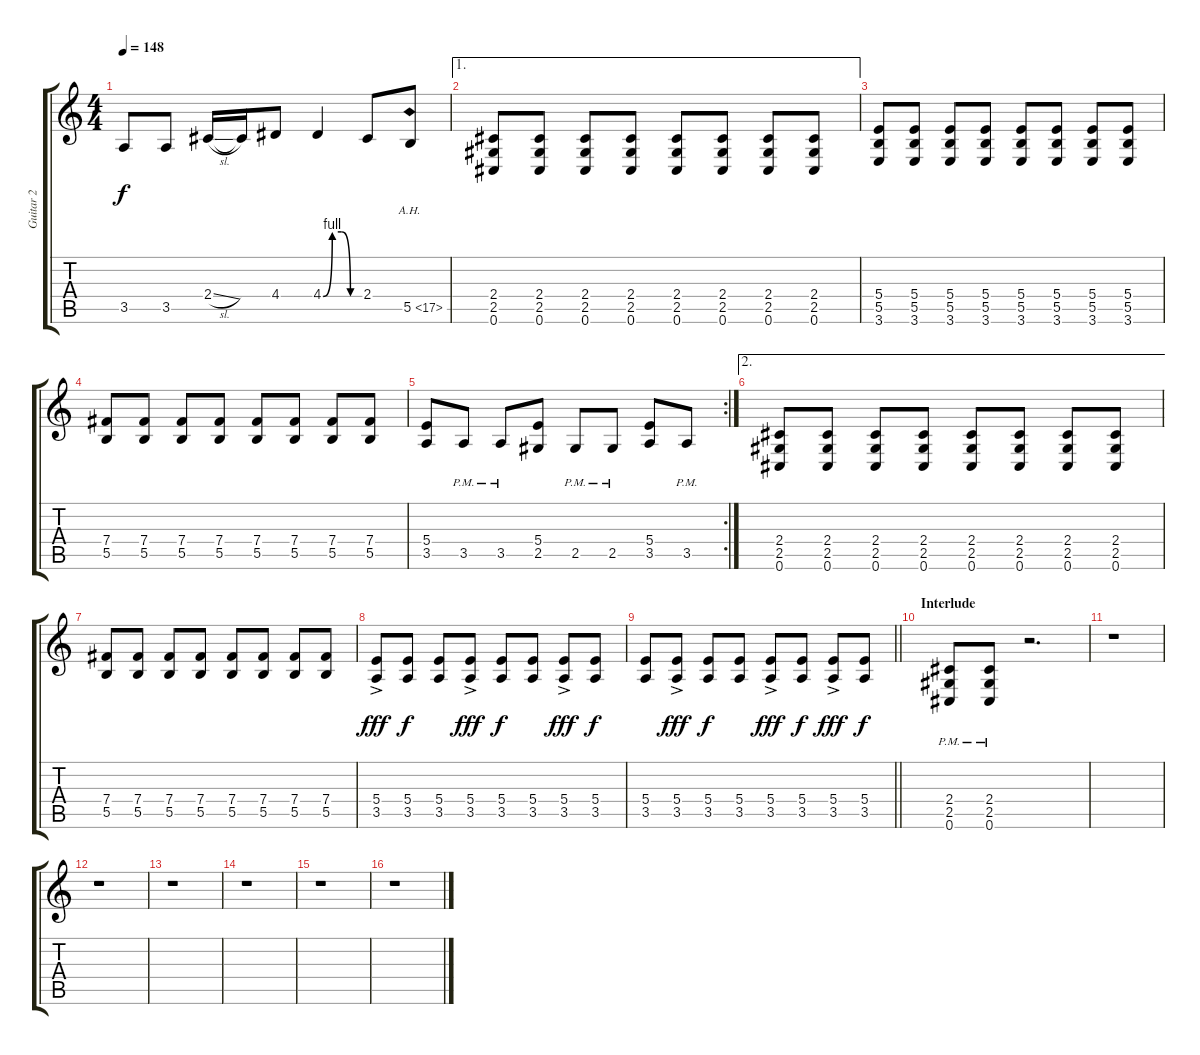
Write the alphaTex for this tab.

\track ("Guitar 2" "Guitar 2") {instrument overdrivenguitar}
\staff {score tabs}
\tuning (Db4 G3 E3 B2 Gb2 Db2) {hide}
\ts (4 4)
\tempo 148
\clef g2
\ks c
3.5.8{dy f} 3.5.8 2.4{sl}.16 2.4{t}.16 4.4.8 4.4{be (custom 0 0 15 4 30 4 45 0 60 0)}.4 2.4.8 5.5{ah 12}.8 |
\ae 1
(2.4 2.5 0.6).8 (2.4 2.5 0.6).8 (2.4 2.5 0.6).8 (2.4 2.5 0.6).8 (2.4 2.5 0.6).8 (2.4 2.5 0.6).8 (2.4 2.5 0.6).8 (2.4 2.5 0.6).8 |
(5.4 5.5 3.6).8 (5.4 5.5 3.6).8 (5.4 5.5 3.6).8 (5.4 5.5 3.6).8 (5.4 5.5 3.6).8 (5.4 5.5 3.6).8 (5.4 5.5 3.6).8 (5.4 5.5 3.6).8 |
(7.4 5.5).8 (7.4 5.5).8 (7.4 5.5).8 (7.4 5.5).8 (7.4 5.5).8 (7.4 5.5).8 (7.4 5.5).8 (7.4 5.5).8 |
\rc 2
(5.4 3.5).8 3.5{pm}.8 3.5{pm}.8 (5.4 2.5).8 2.5{pm}.8 2.5{pm}.8 (5.4 3.5).8 3.5{pm}.8 |
\ae 2
(2.4 2.5 0.6).8 (2.4 2.5 0.6).8 (2.4 2.5 0.6).8 (2.4 2.5 0.6).8 (2.4 2.5 0.6).8 (2.4 2.5 0.6).8 (2.4 2.5 0.6).8 (2.4 2.5 0.6).8 |
(7.4 5.5).8 (7.4 5.5).8 (7.4 5.5).8 (7.4 5.5).8 (7.4 5.5).8 (7.4 5.5).8 (7.4 5.5).8 (7.4 5.5).8 |
(5.4{ac} 3.5{ac}).8{dy fff} (5.4 3.5).8{dy f} (5.4 3.5).8 (5.4{ac} 3.5{ac}).8{dy fff} (5.4 3.5).8{dy f} (5.4 3.5).8 (5.4{ac} 3.5{ac}).8{dy fff} (5.4 3.5).8{dy f} |
\barLineRight lightlight
(5.4 3.5).8 (5.4{ac} 3.5{ac}).8{dy fff} (5.4 3.5).8{dy f} (5.4 3.5).8 (5.4{ac} 3.5{ac}).8{dy fff} (5.4 3.5).8{dy f} (5.4{ac} 3.5{ac}).8{dy fff} (5.4 3.5).8{dy f} |
\section ("" "Interlude")
(2.4{pm} 2.5{pm} 0.6{pm}).8 (2.4{pm} 2.5{pm} 0.6{pm}).8 r.2{d} |
r.1 |
r.1 |
r.1 |
r.1 |
r.1 |
r.1
